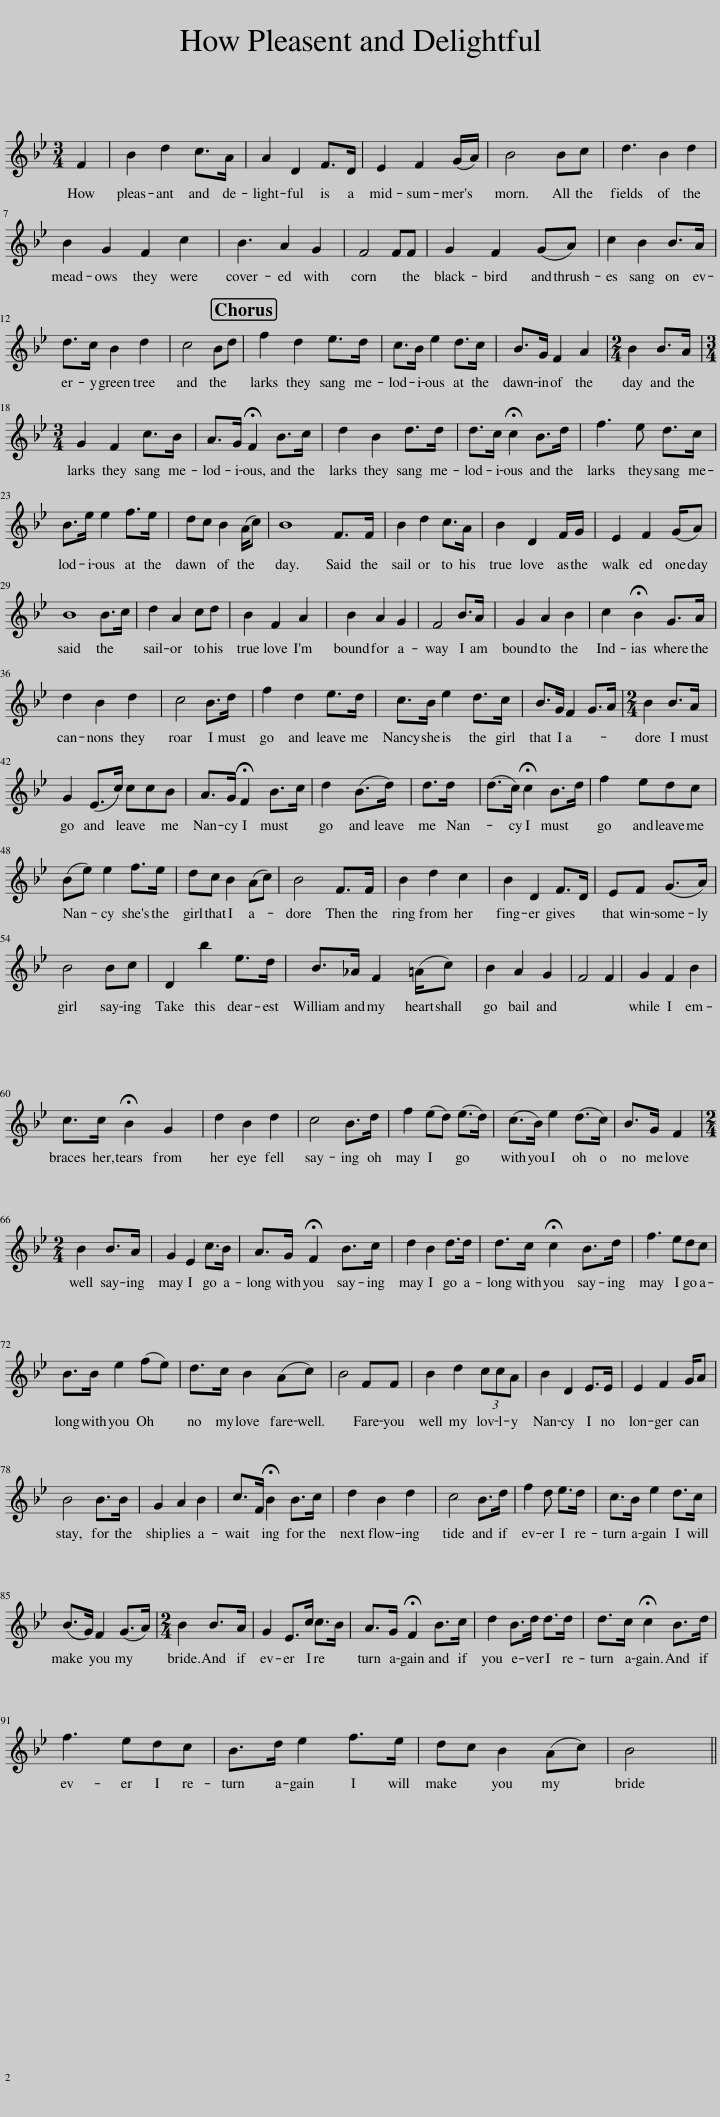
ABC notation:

X:1
L:1/8
M:3/4
I:linebreak $
K:Gmin
V:1 treble
V:1
 F2 | B2 d2 c>A | A2 D2 F>D | E2 F2 (G/A/) | B4 Bc | %5
 d3 B2 d2 |$ B2 G2 F2 c2 | B3 A2 G2 | F4 FF | G2 F2 (GA) | %10
 c2 B2 B>A |$ d>c B2 d2 | c4 Bd | f2 d2 e>d | c>B e2 d>c | %15
 B>G F2 A2 |[M:2/4] B2 B>A |$[M:3/4] G2 F2 c>B | A>G !fermata!F2 B>c | d2 B2 d>d | %20
 d>c !fermata!c2 B>d | f3 e d>c |$ B>e e2 f>e | dc B2 (A/c) | B8 F>F | %25
 B2 d2 c>A | B2 D2 F/G/ | E2 F2 (G/A) |$ B8 B>c | d2 A2 cd | %30
 B2 F2 A2 | B2 A2 G2 | F4 B>A | G2 A2 B2 | c2 !fermata!B2 G>A |$ %35
 d2 B2 d2 | c4 B>d | f2 d2 e>d | c>B e2 d>c | B>G F2 G>A | %40
[M:2/4] B2 B>A |$ G2 (E>c) ccB | A>G !fermata!F2 B>c | d2 (B>d) | d>d | %45
 (d>c) !fermata!c2 B>d | f2 edc |$ (Be) e2 f>e | dc B2 (Ac) | B4 F>F | %50
 B2 d2 c2 | B2 D2 F>D | EF (G>A) |$ B4 Bc | D2 b2 e>d | %55
 B>_A F2 (=A/c) | B2 A2 G2 | F4 F2 | G2 F2 B2 |$ c>c !fermata!B2 G2 | %60
 d2 B2 d2 | c4 B>d | f2 (ed) (e>d) | (c>B) e2 (d>c) | B>G F2 |$ %65
[M:2/4] B2 B>A | G2 E2 c>B | A>G !fermata!F2 B>c | d2 B2 d>d | d>c !fermata!c2 B>d | %70
 f3 edc |$ B>B e2 (fe) | d>c B2 (Ac) | B4 FF | B2 d2 (3ccA | %75
 B2 D2 E>E | E2 F2 G/A |$ B4 B>B | G2 A2 B2 | c>F !fermata!B2 B>c | %80
 d2 B2 d2 | c4 B>d | f2 d e>d | c>B e2 d>c |$ (B>G) F2 (G>A) | %85
[M:2/4] B2 B>A | G2 E>c c>B | A>G !fermata!F2 B>c | d2 B>d d>d | d>c !fermata!c2 B>d |$ %90
 f3 edc | B>d e2 f>e | dc B2 (Ac) | B4 || %94
